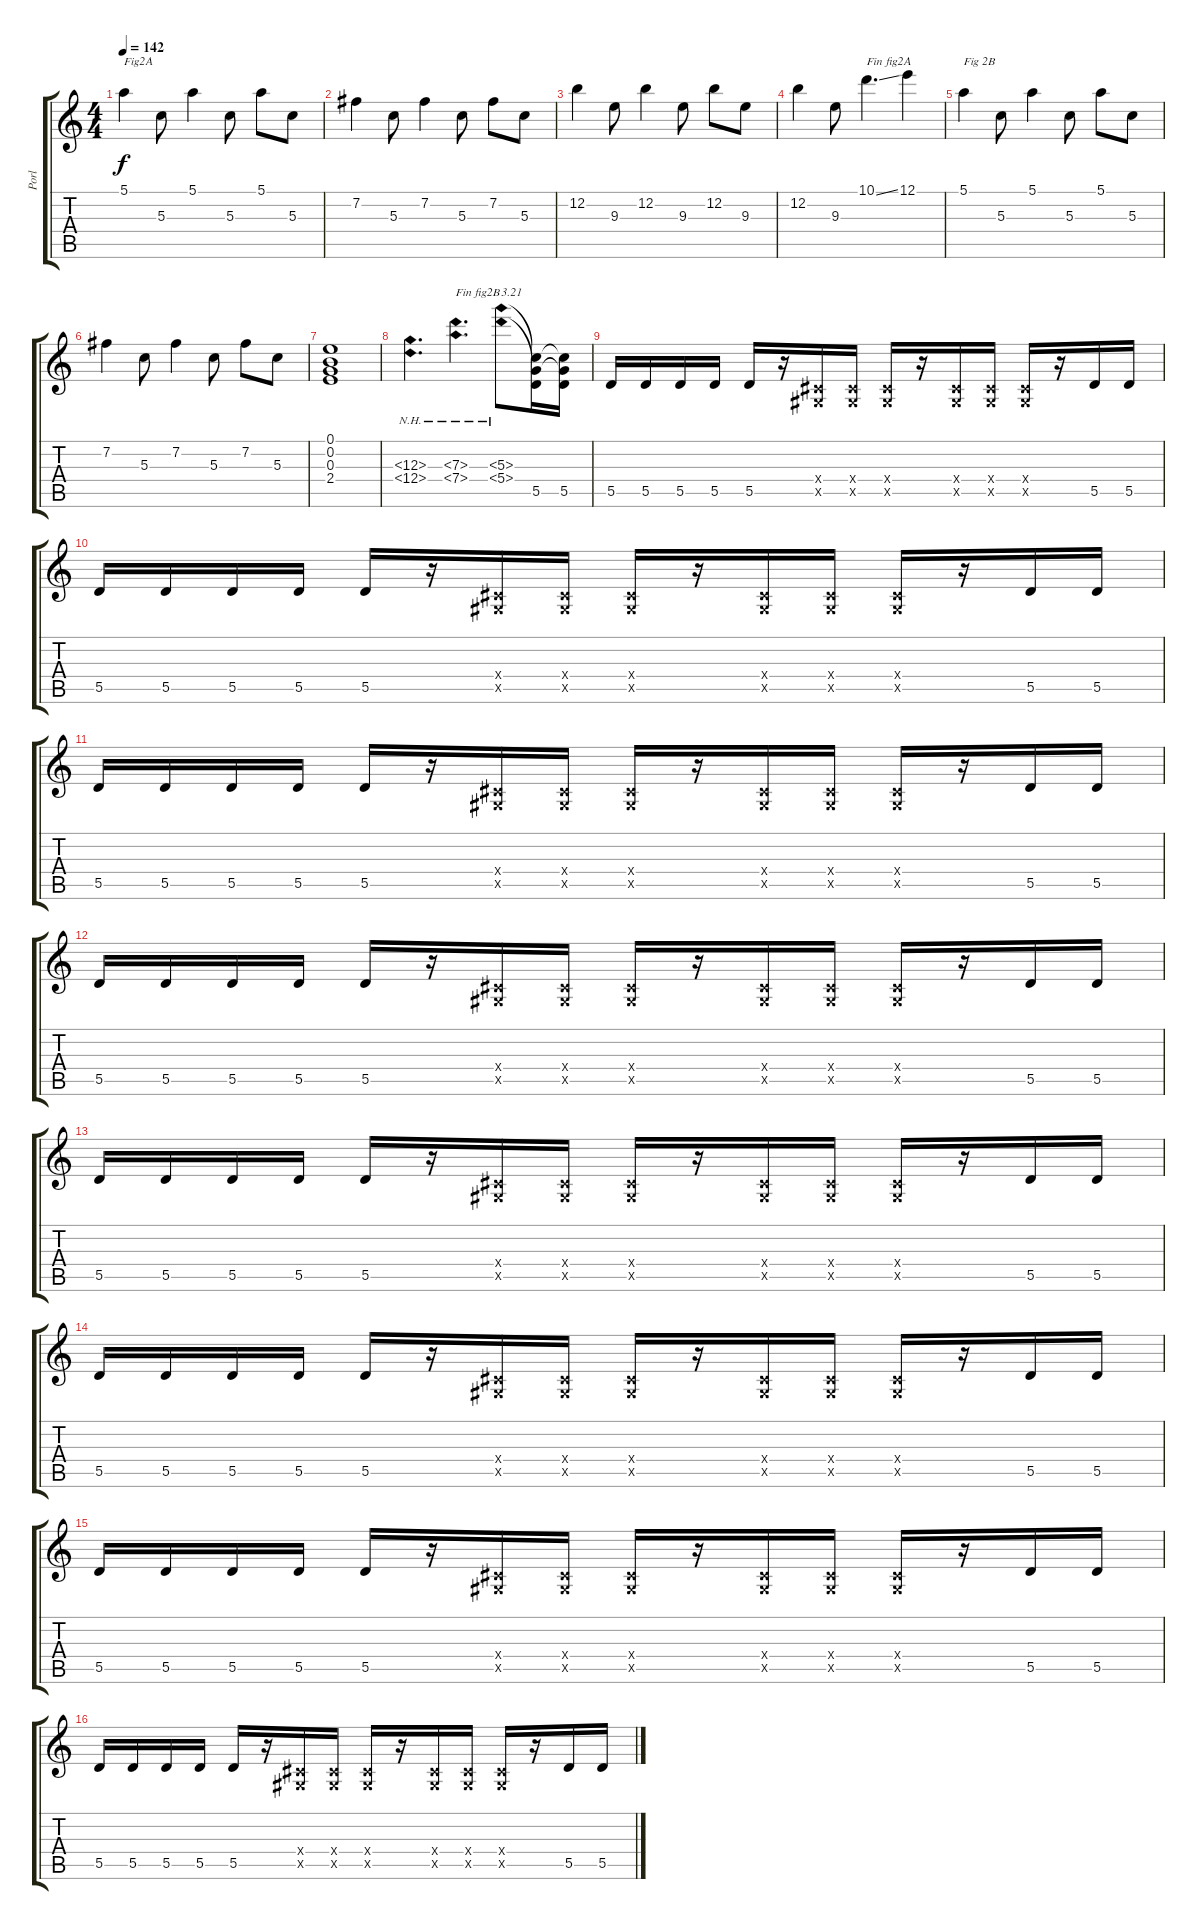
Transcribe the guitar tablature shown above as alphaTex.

\track ("Porl" "Porl") {instrument distortionguitar}
\staff {score tabs}
\tuning (E4 B3 G3 D3 A2 E2) {hide}
\ts (4 4)
\tempo 142
\clef g2
\ks c
5.1.4{txt "Fig2A" dy f} 5.3.8 5.1.4 5.3.8 5.1.8 5.3.8 |
7.2.4 5.3.8 7.2.4 5.3.8 7.2.8 5.3.8 |
12.2.4 9.3.8 12.2.4 9.3.8 12.2.8 9.3.8 |
12.2.4 9.3.8 10.1{ss}.4{d txt "Fin fig2A"} 12.1.4 |
5.1.4{txt "Fig 2B"} 5.3.8 5.1.4 5.3.8 5.1.8 5.3.8 |
7.2.4 5.3.8 7.2.4 5.3.8 7.2.8 5.3.8 |
(0.1 0.2 0.3 2.4).1 |
(12.3{nh} 12.4{nh}).4{d} (7.3{nh} 7.4{nh}).4{d txt "Fin fig2B"} (5.3{nh} 5.4{nh}).8{txt "3.21"} (5.3{t} 5.4{t} 5.5).16 (5.3{t} 5.4{t} 5.5).16 |
5.5.16 5.5.16 5.5.16 5.5.16 5.5.16 r.16 (-1.4{x} -1.5{x}).16 (-1.4{x} -1.5{x}).16 (-1.4{x} -1.5{x}).16 r.16 (-1.4{x} -1.5{x}).16 (-1.4{x} -1.5{x}).16 (-1.4{x} -1.5{x}).16 r.16 5.5.16 5.5.16 |
5.5.16 5.5.16 5.5.16 5.5.16 5.5.16 r.16 (-1.4{x} -1.5{x}).16 (-1.4{x} -1.5{x}).16 (-1.4{x} -1.5{x}).16 r.16 (-1.4{x} -1.5{x}).16 (-1.4{x} -1.5{x}).16 (-1.4{x} -1.5{x}).16 r.16 5.5.16 5.5.16 |
5.5.16 5.5.16 5.5.16 5.5.16 5.5.16 r.16 (-1.4{x} -1.5{x}).16 (-1.4{x} -1.5{x}).16 (-1.4{x} -1.5{x}).16 r.16 (-1.4{x} -1.5{x}).16 (-1.4{x} -1.5{x}).16 (-1.4{x} -1.5{x}).16 r.16 5.5.16 5.5.16 |
5.5.16 5.5.16 5.5.16 5.5.16 5.5.16 r.16 (-1.4{x} -1.5{x}).16 (-1.4{x} -1.5{x}).16 (-1.4{x} -1.5{x}).16 r.16 (-1.4{x} -1.5{x}).16 (-1.4{x} -1.5{x}).16 (-1.4{x} -1.5{x}).16 r.16 5.5.16 5.5.16 |
5.5.16 5.5.16 5.5.16 5.5.16 5.5.16 r.16 (-1.4{x} -1.5{x}).16 (-1.4{x} -1.5{x}).16 (-1.4{x} -1.5{x}).16 r.16 (-1.4{x} -1.5{x}).16 (-1.4{x} -1.5{x}).16 (-1.4{x} -1.5{x}).16 r.16 5.5.16 5.5.16 |
5.5.16 5.5.16 5.5.16 5.5.16 5.5.16 r.16 (-1.4{x} -1.5{x}).16 (-1.4{x} -1.5{x}).16 (-1.4{x} -1.5{x}).16 r.16 (-1.4{x} -1.5{x}).16 (-1.4{x} -1.5{x}).16 (-1.4{x} -1.5{x}).16 r.16 5.5.16 5.5.16 |
5.5.16 5.5.16 5.5.16 5.5.16 5.5.16 r.16 (-1.4{x} -1.5{x}).16 (-1.4{x} -1.5{x}).16 (-1.4{x} -1.5{x}).16 r.16 (-1.4{x} -1.5{x}).16 (-1.4{x} -1.5{x}).16 (-1.4{x} -1.5{x}).16 r.16 5.5.16 5.5.16 |
5.5.16 5.5.16 5.5.16 5.5.16 5.5.16 r.16 (-1.4{x} -1.5{x}).16 (-1.4{x} -1.5{x}).16 (-1.4{x} -1.5{x}).16 r.16 (-1.4{x} -1.5{x}).16 (-1.4{x} -1.5{x}).16 (-1.4{x} -1.5{x}).16 r.16 5.5.16 5.5.16
